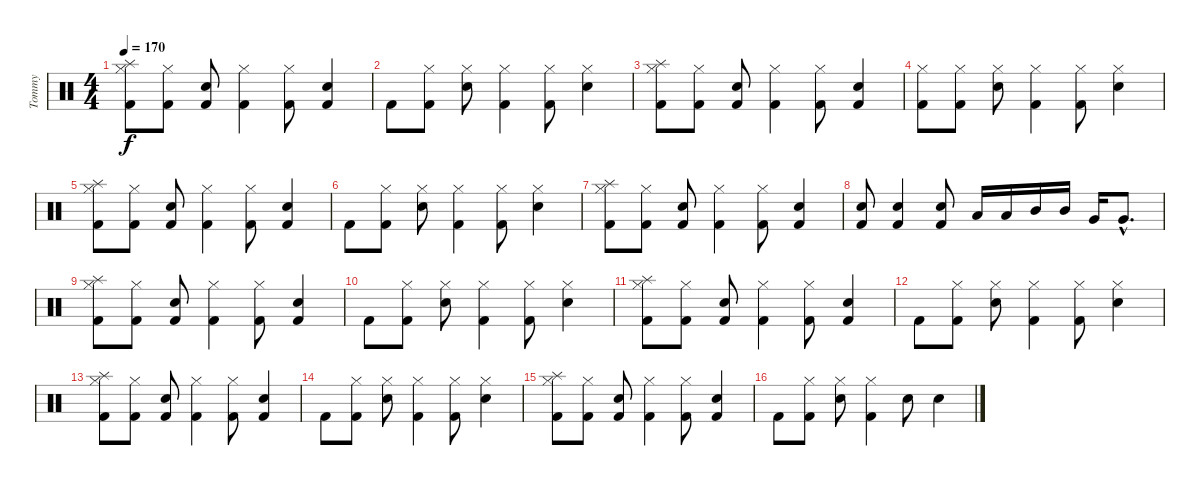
\track ("Tommy" "Tommy") {instrument percussion}
\staff {score}
\articulation defaults
\ts (4 4)
\tempo 170
\clef neutral
\ks c
("Splash (hit)" "Kick (hit) 2" "Hi-Hat (closed)").8{dy f} ("Kick (hit) 2" "Hi-Hat (closed)").8 ("Electric Snare (hit)" "Kick (hit) 2").8 ("Kick (hit) 2" "Hi-Hat (closed)").4 ("Kick (hit) 2" "Hi-Hat (closed)").8 ("Electric Snare (hit)" "Kick (hit) 2").4 |
"Kick (hit) 2".8 ("Kick (hit) 2" "Hi-Hat (closed)").8 ("Electric Snare (hit)" "Hi-Hat (closed)").8 ("Kick (hit) 2" "Hi-Hat (closed)").4 ("Kick (hit) 2" "Hi-Hat (closed)").8 ("Electric Snare (hit)" "Hi-Hat (closed)").4 |
("Splash (hit)" "Kick (hit) 2" "Hi-Hat (closed)").8 ("Kick (hit) 2" "Hi-Hat (closed)").8 ("Electric Snare (hit)" "Kick (hit) 2").8 ("Kick (hit) 2" "Hi-Hat (closed)").4 ("Kick (hit) 2" "Hi-Hat (closed)").8 ("Electric Snare (hit)" "Kick (hit) 2").4 |
("Kick (hit) 2" "Hi-Hat (closed)").8 ("Kick (hit) 2" "Hi-Hat (closed)").8 ("Electric Snare (hit)" "Hi-Hat (closed)").8 ("Kick (hit) 2" "Hi-Hat (closed)").4 ("Kick (hit) 2" "Hi-Hat (closed)").8 ("Electric Snare (hit)" "Hi-Hat (closed)").4 |
("Splash (hit)" "Kick (hit) 2" "Hi-Hat (closed)").8 ("Kick (hit) 2" "Hi-Hat (closed)").8 ("Electric Snare (hit)" "Kick (hit) 2").8 ("Kick (hit) 2" "Hi-Hat (closed)").4 ("Kick (hit) 2" "Hi-Hat (closed)").8 ("Electric Snare (hit)" "Kick (hit) 2").4 |
"Kick (hit) 2".8 ("Kick (hit) 2" "Hi-Hat (closed)").8 ("Electric Snare (hit)" "Hi-Hat (closed)").8 ("Kick (hit) 2" "Hi-Hat (closed)").4 ("Kick (hit) 2" "Hi-Hat (closed)").8 ("Electric Snare (hit)" "Hi-Hat (closed)").4 |
("Splash (hit)" "Kick (hit) 2" "Hi-Hat (closed)").8 ("Kick (hit) 2" "Hi-Hat (closed)").8 ("Electric Snare (hit)" "Kick (hit) 2").8 ("Kick (hit) 2" "Hi-Hat (closed)").4 ("Kick (hit) 2" "Hi-Hat (closed)").8 ("Electric Snare (hit)" "Kick (hit) 2").4 |
("Kick (hit) 2" "Electric Snare (hit)").8 ("Kick (hit) 2" "Electric Snare (hit)").4 ("Kick (hit) 2" "Electric Snare (hit)").8 "Low Tom (hit)".16 "Low Tom (hit)".16 "Mid Tom (hit)".16 "Mid Tom (hit)".16 "Very Low Tom (hit)".16 "Very Low Tom (hit)"{hac}.8{d} |
("Splash (hit)" "Kick (hit) 2" "Hi-Hat (closed)").8 ("Kick (hit) 2" "Hi-Hat (closed)").8 ("Electric Snare (hit)" "Kick (hit) 2").8 ("Kick (hit) 2" "Hi-Hat (closed)").4 ("Kick (hit) 2" "Hi-Hat (closed)").8 ("Electric Snare (hit)" "Kick (hit) 2").4 |
"Kick (hit) 2".8 ("Kick (hit) 2" "Hi-Hat (closed)").8 ("Electric Snare (hit)" "Hi-Hat (closed)").8 ("Kick (hit) 2" "Hi-Hat (closed)").4 ("Kick (hit) 2" "Hi-Hat (closed)").8 ("Electric Snare (hit)" "Hi-Hat (closed)").4 |
("Splash (hit)" "Kick (hit) 2" "Hi-Hat (closed)").8 ("Kick (hit) 2" "Hi-Hat (closed)").8 ("Electric Snare (hit)" "Kick (hit) 2").8 ("Kick (hit) 2" "Hi-Hat (closed)").4 ("Kick (hit) 2" "Hi-Hat (closed)").8 ("Electric Snare (hit)" "Kick (hit) 2").4 |
"Kick (hit) 2".8 ("Kick (hit) 2" "Hi-Hat (closed)").8 ("Electric Snare (hit)" "Hi-Hat (closed)").8 ("Kick (hit) 2" "Hi-Hat (closed)").4 ("Kick (hit) 2" "Hi-Hat (closed)").8 ("Electric Snare (hit)" "Hi-Hat (closed)").4 |
("Splash (hit)" "Kick (hit) 2" "Hi-Hat (closed)").8 ("Kick (hit) 2" "Hi-Hat (closed)").8 ("Electric Snare (hit)" "Kick (hit) 2").8 ("Kick (hit) 2" "Hi-Hat (closed)").4 ("Kick (hit) 2" "Hi-Hat (closed)").8 ("Electric Snare (hit)" "Kick (hit) 2").4 |
"Kick (hit) 2".8 ("Kick (hit) 2" "Hi-Hat (closed)").8 ("Electric Snare (hit)" "Hi-Hat (closed)").8 ("Kick (hit) 2" "Hi-Hat (closed)").4 ("Kick (hit) 2" "Hi-Hat (closed)").8 ("Electric Snare (hit)" "Hi-Hat (closed)").4 |
("Splash (hit)" "Kick (hit) 2" "Hi-Hat (closed)").8 ("Kick (hit) 2" "Hi-Hat (closed)").8 ("Electric Snare (hit)" "Kick (hit) 2").8 ("Kick (hit) 2" "Hi-Hat (closed)").4 ("Kick (hit) 2" "Hi-Hat (closed)").8 ("Electric Snare (hit)" "Kick (hit) 2").4 |
"Kick (hit) 2".8 ("Kick (hit) 2" "Hi-Hat (closed)").8 ("Electric Snare (hit)" "Hi-Hat (closed)").8 ("Kick (hit) 2" "Hi-Hat (closed)").4 "Electric Snare (hit)".8 "Electric Snare (hit)".4
